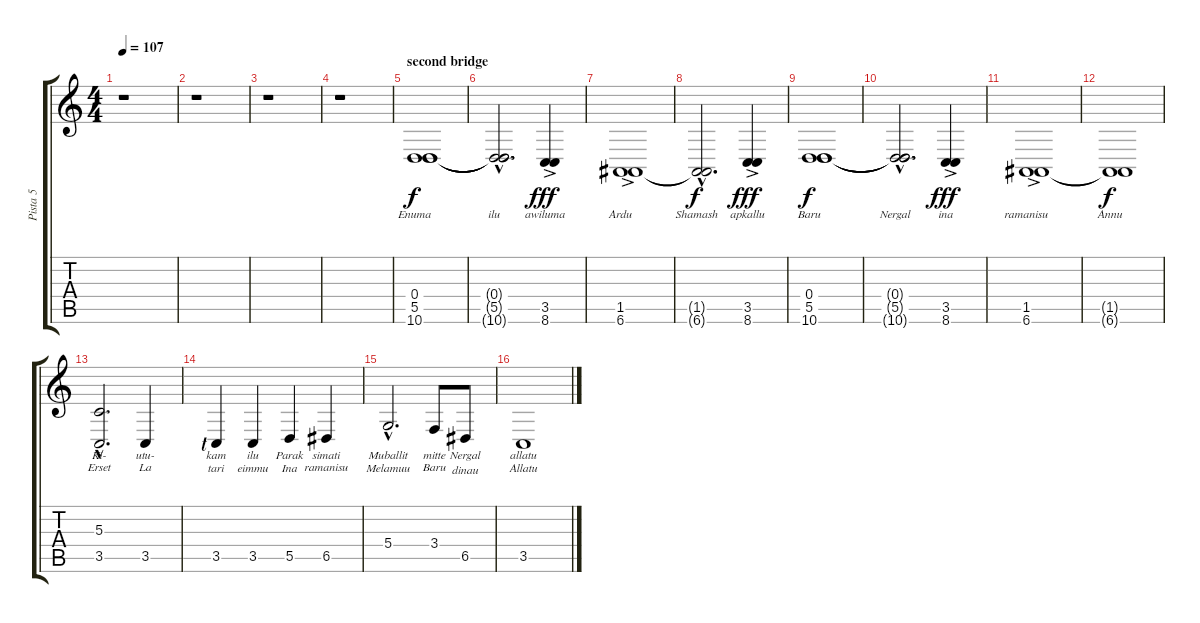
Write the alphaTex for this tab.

\track ("Pista 5" "Pista 5") {instrument sitar}
\staff {score tabs}
\tuning (E4 B3 G3 D3 A2 E2) {hide}
\ts (4 4)
\tempo 107
\clef g2
\ks c
r.1{dy f} |
r.1 |
r.1 |
r.1 |
\section ("" "second bridge")
(0.4 5.5 10.6).1{lyrics (0 "Enuma") lyrics (1 "") lyrics (2 "") lyrics (3 "") lyrics (4 "") volume 16 instrument choiraahs} |
(0.4{hac t} 5.5{hac t} 10.6{hac t}).2{d lyrics (0 "ilu") lyrics (1 "") lyrics (2 "") lyrics (3 "") lyrics (4 "")} (3.5{ac} 8.6).4{lyrics (0 "awiluma") lyrics (1 "") lyrics (2 "") lyrics (3 "") lyrics (4 "") dy fff} |
(1.5{ac} 6.6).1{lyrics (0 "Ardu") lyrics (1 "") lyrics (2 "") lyrics (3 "") lyrics (4 "")} |
(1.5{hac t} 6.6{hac t}).2{d lyrics (0 "Shamash") lyrics (1 "") lyrics (2 "") lyrics (3 "") lyrics (4 "") dy f} (3.5{ac} 8.6).4{lyrics (0 "apkallu") lyrics (1 "") lyrics (2 "") lyrics (3 "") lyrics (4 "") dy fff} |
(0.4 5.5 10.6).1{lyrics (0 "Baru") lyrics (1 "") lyrics (2 "") lyrics (3 "") lyrics (4 "") dy f volume 16 instrument choiraahs} |
(0.4{hac t} 5.5{hac t} 10.6{hac t}).2{d lyrics (0 "Nergal") lyrics (1 "") lyrics (2 "") lyrics (3 "") lyrics (4 "")} (3.5{ac} 8.6).4{lyrics (0 "ina") lyrics (1 "") lyrics (2 "") lyrics (3 "") lyrics (4 "") dy fff} |
(1.5{ac} 6.6).1{lyrics (0 "ramanisu") lyrics (1 "") lyrics (2 "") lyrics (3 "") lyrics (4 "")} |
(1.5{t} 6.6{t}).1{lyrics (0 "Annu") lyrics (1 "") lyrics (2 "") lyrics (3 "") lyrics (4 "") dy f} |
(5.3{hac} 3.5{hac}).2{d lyrics (0 "Ki-") lyrics (1 "Erset") lyrics (2 "") lyrics (3 "") lyrics (4 "")} 3.5.4{lyrics (0 "utu-") lyrics (1 "La") lyrics (2 "") lyrics (3 "") lyrics (4 "") volume 11 instrument sopranosax} |
3.5{lf 1}.4{lyrics (0 "kam") lyrics (1 "tari") lyrics (2 "") lyrics (3 "") lyrics (4 "")} 3.5.4{lyrics (0 "ilu") lyrics (1 "eimmu") lyrics (2 "") lyrics (3 "") lyrics (4 "")} 5.5.4{lyrics (0 "Parak") lyrics (1 "Ina") lyrics (2 "") lyrics (3 "") lyrics (4 "")} 6.5.4{lyrics (0 "simati") lyrics (1 "ramanisu") lyrics (2 "") lyrics (3 "") lyrics (4 "")} |
5.4{hac}.2{d lyrics (0 "Muballit") lyrics (1 "Melamuu") lyrics (2 "") lyrics (3 "") lyrics (4 "")} 3.4.8{lyrics (0 "mitte") lyrics (1 "Baru") lyrics (2 "") lyrics (3 "") lyrics (4 "")} 6.5.8{lyrics (0 "Nergal") lyrics (1 "dinau") lyrics (2 "") lyrics (3 "") lyrics (4 "")} |
3.5.1{lyrics (0 "allatu") lyrics (1 "Allatu") lyrics (2 "") lyrics (3 "") lyrics (4 "")}
